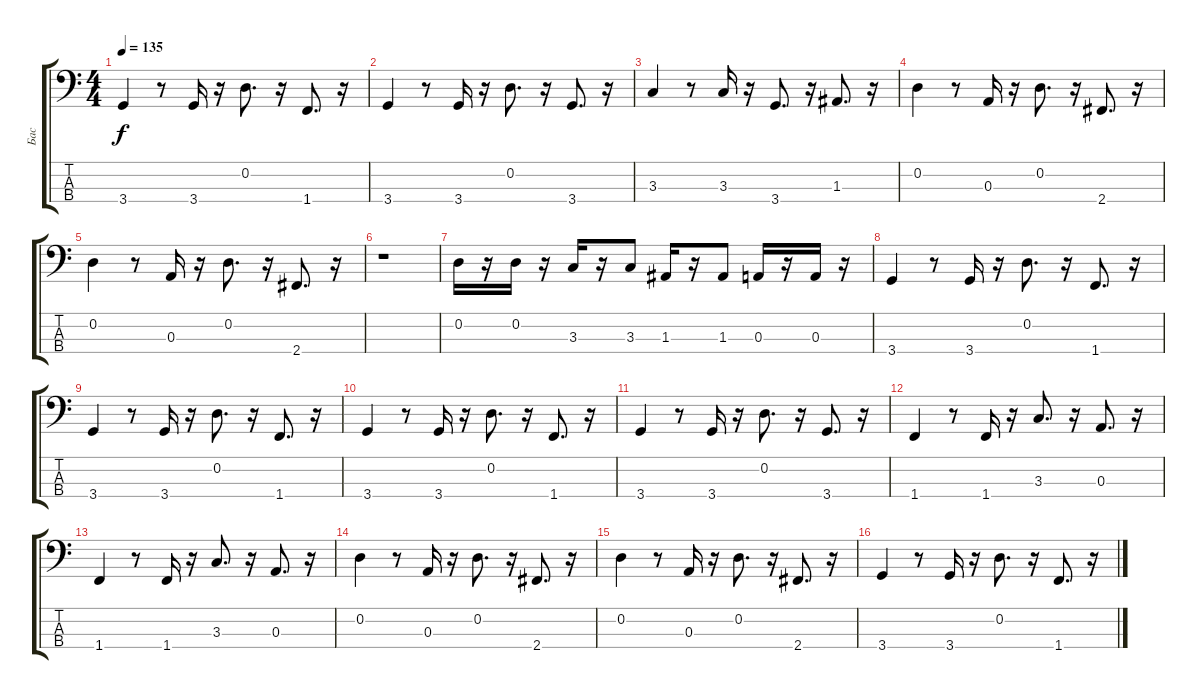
\track ("Бас" "Бас") {instrument electricbassfinger}
\staff {score tabs}
\tuning (G2 D2 A1 E1) {hide}
\ts (4 4)
\tempo 135
\clef f4
\ks c
3.4.4{dy f} r.8 3.4.16 r.16 0.2.8{d} r.16 1.4.8{d} r.16 |
3.4.4 r.8 3.4.16 r.16 0.2.8{d} r.16 3.4.8{d} r.16 |
3.3.4 r.8 3.3.16 r.16 3.4.8{d} r.16 1.3.8{d} r.16 |
0.2.4 r.8 0.3.16 r.16 0.2.8{d} r.16 2.4.8{d} r.16 |
0.2.4 r.8 0.3.16 r.16 0.2.8{d} r.16 2.4.8{d} r.16 |
r.1 |
0.2.16 r.16 0.2.16 r.16 3.3.16 r.16 3.3.8 1.3.16 r.16 1.3.8 0.3.16 r.16 0.3.16 r.16 |
3.4.4 r.8 3.4.16 r.16 0.2.8{d} r.16 1.4.8{d} r.16 |
3.4.4 r.8 3.4.16 r.16 0.2.8{d} r.16 1.4.8{d} r.16 |
3.4.4 r.8 3.4.16 r.16 0.2.8{d} r.16 1.4.8{d} r.16 |
3.4.4 r.8 3.4.16 r.16 0.2.8{d} r.16 3.4.8{d} r.16 |
1.4.4 r.8 1.4.16 r.16 3.3.8{d} r.16 0.3.8{d} r.16 |
1.4.4 r.8 1.4.16 r.16 3.3.8{d} r.16 0.3.8{d} r.16 |
0.2.4 r.8 0.3.16 r.16 0.2.8{d} r.16 2.4.8{d} r.16 |
0.2.4 r.8 0.3.16 r.16 0.2.8{d} r.16 2.4.8{d} r.16 |
3.4.4 r.8 3.4.16 r.16 0.2.8{d} r.16 1.4.8{d} r.16
